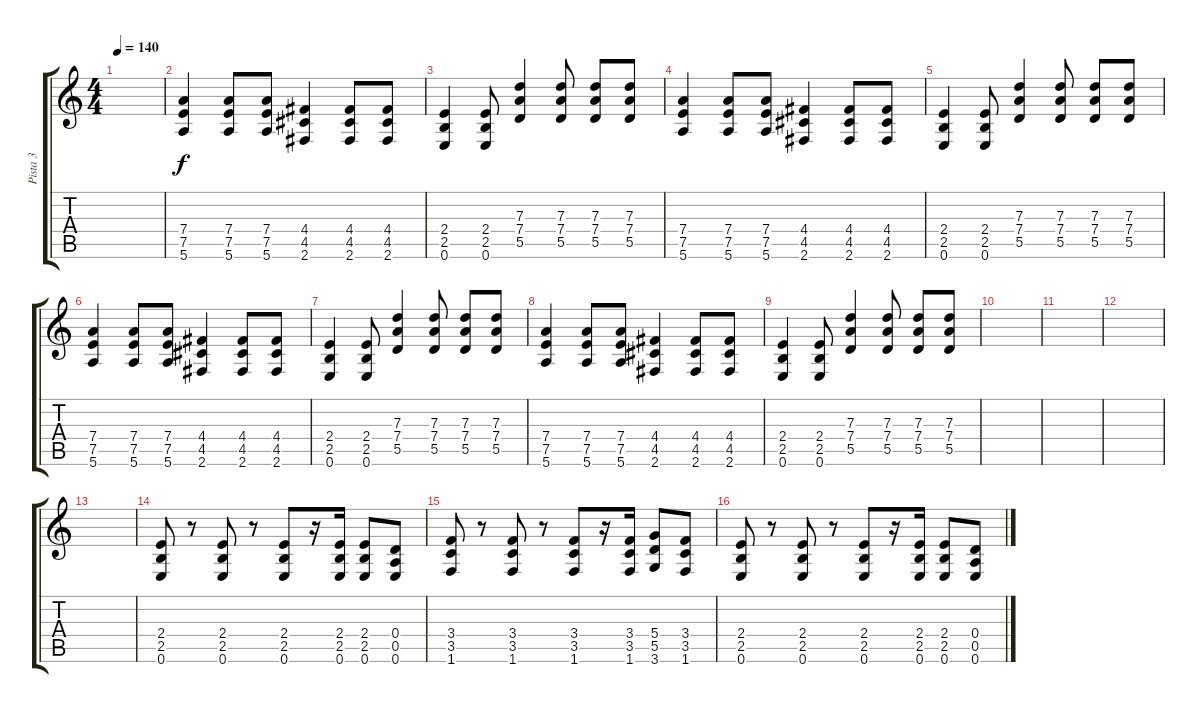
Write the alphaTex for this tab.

\track ("Pista 3" "Pista 3") {instrument distortionguitar}
\staff {score tabs}
\tuning (E4 B3 G3 D3 A2 E2) {hide}
\ts (4 4)
\tempo 140
\clef g2
\ks c
|
(7.4 7.5 5.6).4 (7.4 7.5 5.6).8 (7.4 7.5 5.6).8 (4.4 4.5 2.6).4 (4.4 4.5 2.6).8 (4.4 4.5 2.6).8 |
(2.4 2.5 0.6).4 (2.4 2.5 0.6).8 (7.3 7.4 5.5).4 (7.3 7.4 5.5).8 (7.3 7.4 5.5).8 (7.3 7.4 5.5).8 |
(7.4 7.5 5.6).4 (7.4 7.5 5.6).8 (7.4 7.5 5.6).8 (4.4 4.5 2.6).4 (4.4 4.5 2.6).8 (4.4 4.5 2.6).8 |
(2.4 2.5 0.6).4 (2.4 2.5 0.6).8 (7.3 7.4 5.5).4 (7.3 7.4 5.5).8 (7.3 7.4 5.5).8 (7.3 7.4 5.5).8 |
(7.4 7.5 5.6).4 (7.4 7.5 5.6).8 (7.4 7.5 5.6).8 (4.4 4.5 2.6).4 (4.4 4.5 2.6).8 (4.4 4.5 2.6).8 |
(2.4 2.5 0.6).4 (2.4 2.5 0.6).8 (7.3 7.4 5.5).4 (7.3 7.4 5.5).8 (7.3 7.4 5.5).8 (7.3 7.4 5.5).8 |
(7.4 7.5 5.6).4 (7.4 7.5 5.6).8 (7.4 7.5 5.6).8 (4.4 4.5 2.6).4 (4.4 4.5 2.6).8 (4.4 4.5 2.6).8 |
(2.4 2.5 0.6).4 (2.4 2.5 0.6).8 (7.3 7.4 5.5).4 (7.3 7.4 5.5).8 (7.3 7.4 5.5).8 (7.3 7.4 5.5).8 |
|
|
|
|
(2.4 2.5 0.6).8 r.8 (2.4 2.5 0.6).8 r.8 (2.4 2.5 0.6).8 r.16 (2.4 2.5 0.6).16 (2.4 2.5 0.6).8 (0.4 0.5 0.6).8 |
(3.4 3.5 1.6).8 r.8 (3.4 3.5 1.6).8 r.8 (3.4 3.5 1.6).8 r.16 (3.4 3.5 1.6).16 (5.4 5.5 3.6).8 (3.4 3.5 1.6).8 |
(2.4 2.5 0.6).8 r.8 (2.4 2.5 0.6).8 r.8 (2.4 2.5 0.6).8 r.16 (2.4 2.5 0.6).16 (2.4 2.5 0.6).8 (0.4 0.5 0.6).8
